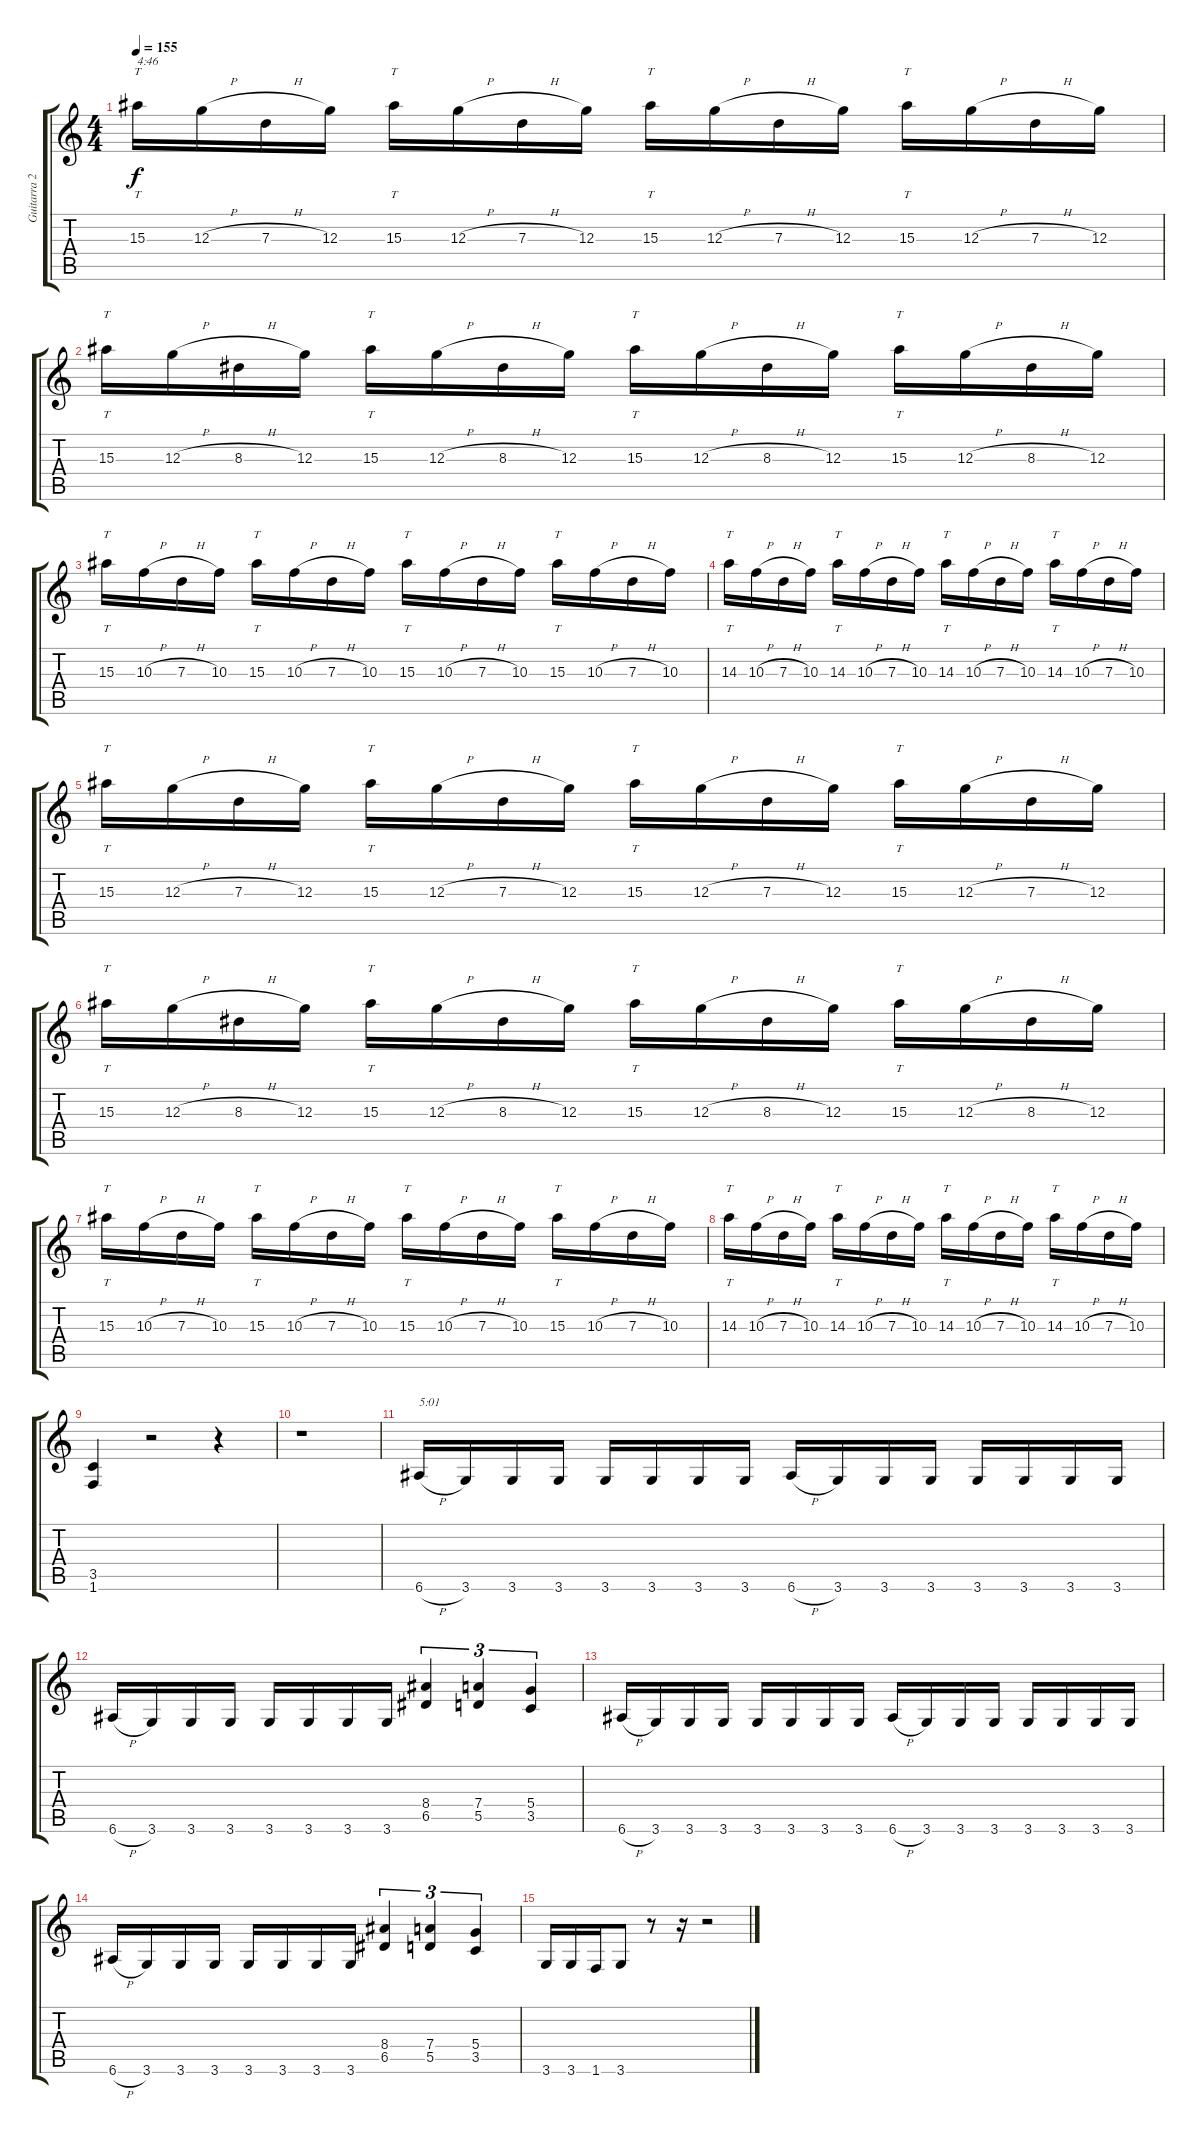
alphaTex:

\track ("Guitarra 2" "Guitarra 2") {instrument distortionguitar}
\staff {score tabs}
\tuning (E4 B3 G3 D3 A2 E2) {hide}
\ts (4 4)
\tempo 155
\clef g2
\ks c
15.3.16{tt txt "4:46" dy f} 12.3{h}.16 7.3{h}.16 12.3.16 15.3.16{tt} 12.3{h}.16 7.3{h}.16 12.3.16 15.3.16{tt} 12.3{h}.16 7.3{h}.16 12.3.16 15.3.16{tt} 12.3{h}.16 7.3{h}.16 12.3.16 |
15.3.16{tt} 12.3{h}.16 8.3{h}.16 12.3.16 15.3.16{tt} 12.3{h}.16 8.3{h}.16 12.3.16 15.3.16{tt} 12.3{h}.16 8.3{h}.16 12.3.16 15.3.16{tt} 12.3{h}.16 8.3{h}.16 12.3.16 |
15.3.16{tt} 10.3{h}.16 7.3{h}.16 10.3.16 15.3.16{tt} 10.3{h}.16 7.3{h}.16 10.3.16 15.3.16{tt} 10.3{h}.16 7.3{h}.16 10.3.16 15.3.16{tt} 10.3{h}.16 7.3{h}.16 10.3.16 |
14.3.16{tt} 10.3{h}.16 7.3{h}.16 10.3.16 14.3.16{tt} 10.3{h}.16 7.3{h}.16 10.3.16 14.3.16{tt} 10.3{h}.16 7.3{h}.16 10.3.16 14.3.16{tt} 10.3{h}.16 7.3{h}.16 10.3.16 |
15.3.16{tt} 12.3{h}.16 7.3{h}.16 12.3.16 15.3.16{tt} 12.3{h}.16 7.3{h}.16 12.3.16 15.3.16{tt} 12.3{h}.16 7.3{h}.16 12.3.16 15.3.16{tt} 12.3{h}.16 7.3{h}.16 12.3.16 |
15.3.16{tt} 12.3{h}.16 8.3{h}.16 12.3.16 15.3.16{tt} 12.3{h}.16 8.3{h}.16 12.3.16 15.3.16{tt} 12.3{h}.16 8.3{h}.16 12.3.16 15.3.16{tt} 12.3{h}.16 8.3{h}.16 12.3.16 |
15.3.16{tt} 10.3{h}.16 7.3{h}.16 10.3.16 15.3.16{tt} 10.3{h}.16 7.3{h}.16 10.3.16 15.3.16{tt} 10.3{h}.16 7.3{h}.16 10.3.16 15.3.16{tt} 10.3{h}.16 7.3{h}.16 10.3.16 |
14.3.16{tt} 10.3{h}.16 7.3{h}.16 10.3.16 14.3.16{tt} 10.3{h}.16 7.3{h}.16 10.3.16 14.3.16{tt} 10.3{h}.16 7.3{h}.16 10.3.16 14.3.16{tt} 10.3{h}.16 7.3{h}.16 10.3.16 |
(3.5 1.6).4 r.2 r.4 |
r.1 |
6.6{h}.16{txt "5:01"} 3.6.16 3.6.16 3.6.16 3.6.16 3.6.16 3.6.16 3.6.16 6.6{h}.16 3.6.16 3.6.16 3.6.16 3.6.16 3.6.16 3.6.16 3.6.16 |
6.6{h}.16 3.6.16 3.6.16 3.6.16 3.6.16 3.6.16 3.6.16 3.6.16 (8.4 6.5).4{tu (3 2)} (7.4 5.5).4{tu (3 2)} (5.4 3.5).4{tu (3 2)} |
6.6{h}.16 3.6.16 3.6.16 3.6.16 3.6.16 3.6.16 3.6.16 3.6.16 6.6{h}.16 3.6.16 3.6.16 3.6.16 3.6.16 3.6.16 3.6.16 3.6.16 |
6.6{h}.16 3.6.16 3.6.16 3.6.16 3.6.16 3.6.16 3.6.16 3.6.16 (8.4 6.5).4{tu (3 2)} (7.4 5.5).4{tu (3 2)} (5.4 3.5).4{tu (3 2)} |
3.6.16 3.6.16 1.6.16 3.6.8 r.8 r.16 r.2
